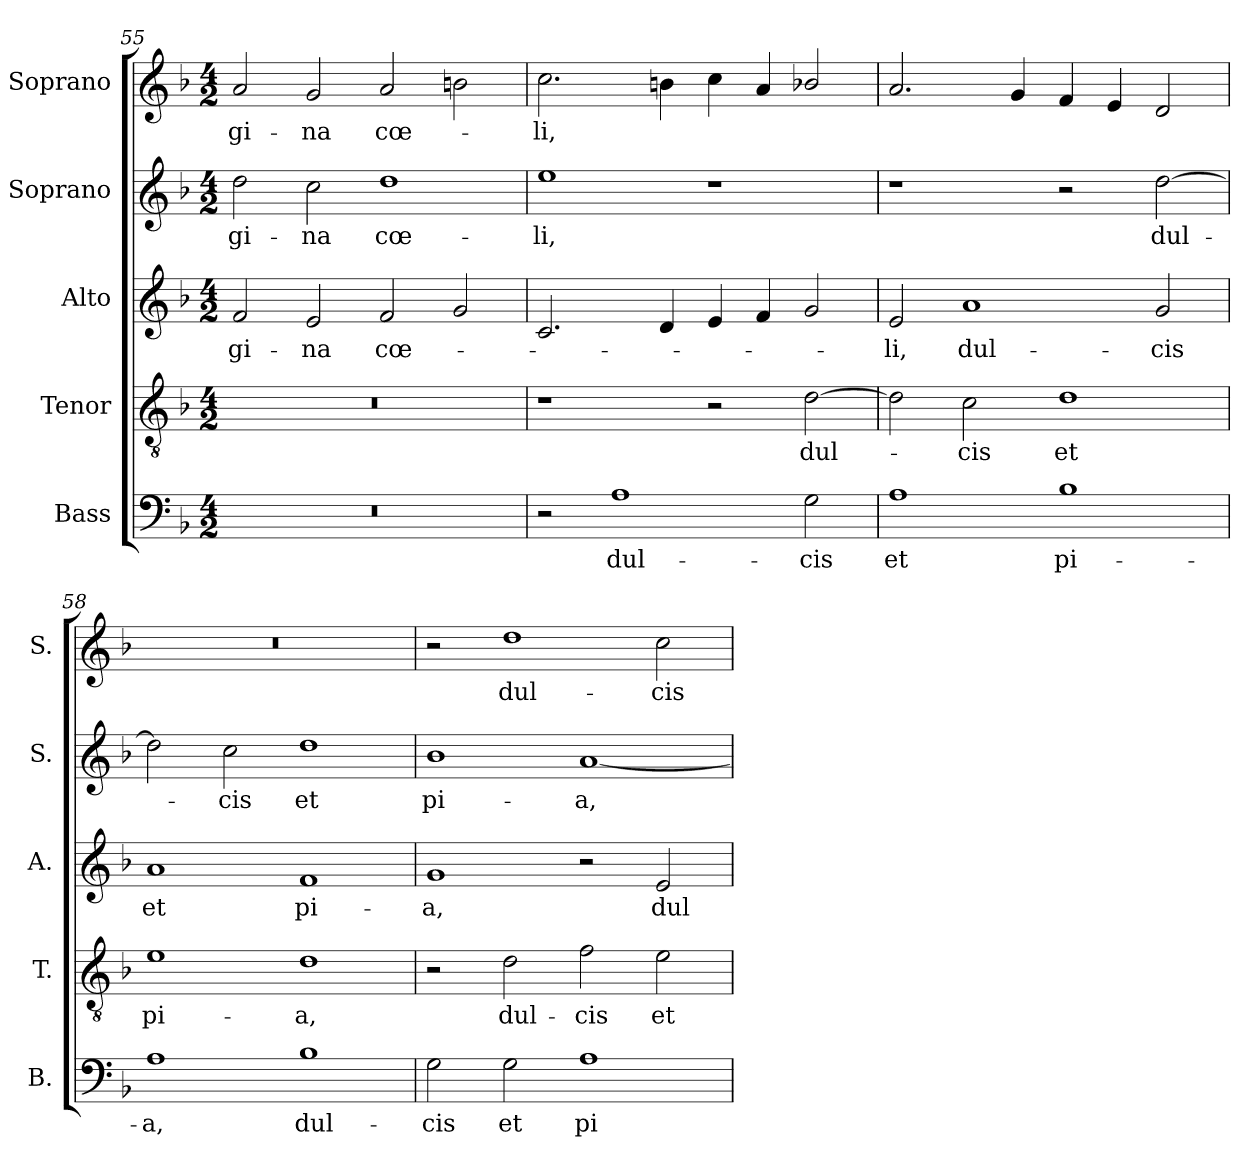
**kern	**text	**kern	**text	**kern	**text	**kern	**text	**kern	**text
*part5	*part5	*part4	*part4	*part3	*part3	*part2	*part2	*part1	*part1
*staff5	*staff5	*staff4	*staff4	*staff3	*staff3	*staff2	*staff2	*staff1	*staff1
*I"Bass	*	*I"Tenor	*	*I"Alto	*	*I"Soprano	*	*I"Soprano	*
*I'B.	*	*I'T.	*	*I'A.	*	*I'S.	*	*I'S.	*
*clefF4	*	*clefGv2	*	*clefG2	*	*clefG2	*	*clefG2	*
*	*	*ITrd7c12	*	*	*	*	*	*	*
*k[b-]	*	*k[b-]	*	*k[b-]	*	*k[b-]	*	*k[b-]	*
*F:	*	*F:	*	*F:	*	*F:	*	*F:	*
*M4/2	*	*M4/2	*	*M4/2	*	*M4/2	*	*M4/2	*
=55	=55	=55	=55	=55	=55	=55	=55	=55	=55
!LO:N:vis=1	!	!LO:N:vis=1	!	!	!	!	!	!	!
!	!	!	!	!	!LO:LY:b:color=#000000	!	!	!	!
!	!	!	!	!	!	!	!LO:LY:b:color=#000000	!	!
!	!	!	!	!	!	!	!	!	!LO:LY:b:color=#000000
0r	.	0r	.	2fi/	-gi-	2ddi\	-gi-	2ai/	-gi-
!	!	!	!	!	!LO:LY:b:color=#000000	!	!	!	!
!	!	!	!	!	!	!	!LO:LY:b:color=#000000	!	!
!	!	!	!	!	!	!	!	!	!LO:LY:b:color=#000000
.	.	.	.	2ei/	-na	2cci\	-na	2gi/	-na
!	!	!	!	!	!LO:LY:b:color=#000000	!	!	!	!
!	!	!	!	!	!	!	!LO:LY:b:color=#000000	!	!
!	!	!	!	!	!	!	!	!	!LO:LY:b:color=#000000
.	.	.	.	2fi/	cœ-	1ddi	cœ-	2ai/	cœ-
.	.	.	.	2gi/	.	.	.	2bni\	.
=56	=56	=56	=56	=56	=56	=56	=56	=56	=56
!	!	!	!	!	!	!	!LO:LY:b:color=#000000	!	!
!	!	!	!	!	!	!	!	!	!LO:LY:b:color=#000000
2r	.	1r	.	2.ci/	.	1eei	-li,	2.cci\	-li,
!	!LO:LY:b:color=#000000	!	!	!	!	!	!	!	!
1Ai	dul-	.	.	.	.	.	.	.	.
.	.	.	.	4di/	.	.	.	4bni\	.
.	.	2r	.	4ei/	.	1r	.	4cci\	.
.	.	.	.	4fi/	.	.	.	4ai/	.
!	!LO:LY:b:color=#000000	!	!	!	!	!	!	!	!
!	!	!	!LO:LY:b:color=#000000	!	!	!	!	!	!
2Gi\	-cis	[2Di\	dul-	2gi/	.	.	.	2b-Xi/	.
=57	=57	=57	=57	=57	=57	=57	=57	=57	=57
!	!LO:LY:b:color=#000000	!	!	!	!	!	!	!	!
!	!	!	!	!	!LO:LY:b:color=#000000	!	!	!	!
1Ai	et	2Di\]	.	2ei/	-li,	1r	.	2.ai/	.
!	!	!	!LO:LY:b:color=#000000	!	!	!	!	!	!
!	!	!	!	!	!LO:LY:b:color=#000000	!	!	!	!
.	.	2Ci\	-cis	1ai	dul-	.	.	.	.
.	.	.	.	.	.	.	.	4gi/	.
!	!LO:LY:b:color=#000000	!	!	!	!	!	!	!	!
!	!	!	!LO:LY:b:color=#000000	!	!	!	!	!	!
1B-i	pi-	1Di	et	.	.	2r	.	4fi/	.
.	.	.	.	.	.	.	.	4ei/	.
!	!	!	!	!	!LO:LY:b:color=#000000	!	!	!	!
!	!	!	!	!	!	!	!LO:LY:b:color=#000000	!	!
.	.	.	.	2gi/	-cis	[2ddi\	dul-	2di/	.
=58	=58	=58	=58	=58	=58	=58	=58	=58	=58
!	!LO:LY:b:color=#000000	!	!	!	!	!	!	!	!
!	!	!	!LO:LY:b:color=#000000	!	!	!	!	!	!
!	!	!	!	!	!LO:LY:b:color=#000000	!	!	!LO:N:vis=1	!
1Ai	-a,	1Ei	pi-	1ai	et	2ddi\]	.	0r	.
!	!	!	!	!	!	!	!LO:LY:b:color=#000000	!	!
.	.	.	.	.	.	2cci\	-cis	.	.
!	!LO:LY:b:color=#000000	!	!	!	!	!	!	!	!
!	!	!	!LO:LY:b:color=#000000	!	!	!	!	!	!
!	!	!	!	!	!LO:LY:b:color=#000000	!	!	!	!
!	!	!	!	!	!	!	!LO:LY:b:color=#000000	!	!
1B-i	dul-	1Di	-a,	1fi	pi-	1ddi	et	.	.
!!LO:LB:g=z
=59	=59	=59	=59	=59	=59	=59	=59	=59	=59
!	!LO:LY:b:color=#000000	!	!	!	!	!	!	!	!
!	!	!	!	!	!LO:LY:b:color=#000000	!	!	!	!
!	!	!	!	!	!	!	!LO:LY:b:color=#000000	!	!
2Gi\	-cis	2r	.	1gi	-a,	1b-i	pi-	2r	.
!	!LO:LY:b:color=#000000	!	!	!	!	!	!	!	!
!	!	!	!LO:LY:b:color=#000000	!	!	!	!	!	!
!	!	!	!	!	!	!	!	!	!LO:LY:b:color=#000000
2Gi\	et	2Di\	dul-	.	.	.	.	1ddi	dul-
!	!LO:LY:b:color=#000000	!	!	!	!	!	!	!	!
!	!	!	!LO:LY:b:color=#000000	!	!	!	!	!	!
!	!	!	!	!	!	!	!LO:LY:b:color=#000000	!	!
1Ai	pi-	2Fi\	-cis	2r	.	[1ai	-a,	.	.
!	!	!	!LO:LY:b:color=#000000	!	!	!	!	!	!
!	!	!	!	!	!LO:LY:b:color=#000000	!	!	!	!
!	!	!	!	!	!	!	!	!	!LO:LY:b:color=#000000
.	.	2Ei\	et	2ei/	dul-	.	.	2cci\	-cis
=	=	=	=	=	=	=	=	=	=
*-	*-	*-	*-	*-	*-	*-	*-	*-	*-
